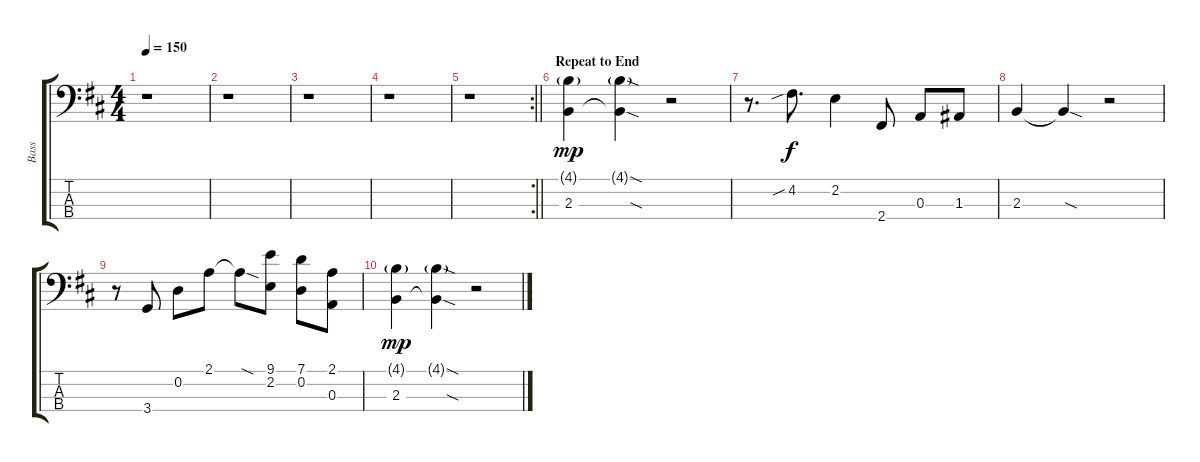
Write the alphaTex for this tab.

\track ("Bass" "Bass") {instrument fretlessbass}
\staff {score tabs}
\tuning (G2 D2 A1 E1) {hide}
\ts (4 4)
\tempo 150
\clef f4
\ks d
r.1{dy f} |
r.1 |
r.1 |
r.1 |
\rc 2
\barLineRight lightlight
r.1 |
\section ("" "Repeat to End")
(4.1{g} 2.3).4{dy mp} (4.1{sod g} 2.3{sod t}).4 r.2 |
r.8{d} 4.2{sib}.8{d dy f} 2.2.4 2.4.8 0.3.8 1.3.8 |
2.3.4 2.3{sod t}.4 r.2 |
r.8 3.4.8 0.2.8 2.1.8 2.1{sod t}.8 (9.1 2.2).8 (7.1 0.2).8 (2.1 0.3).8 |
(4.1{g} 2.3).4{dy mp} (4.1{sod g} 2.3{sod t}).4 r.2
